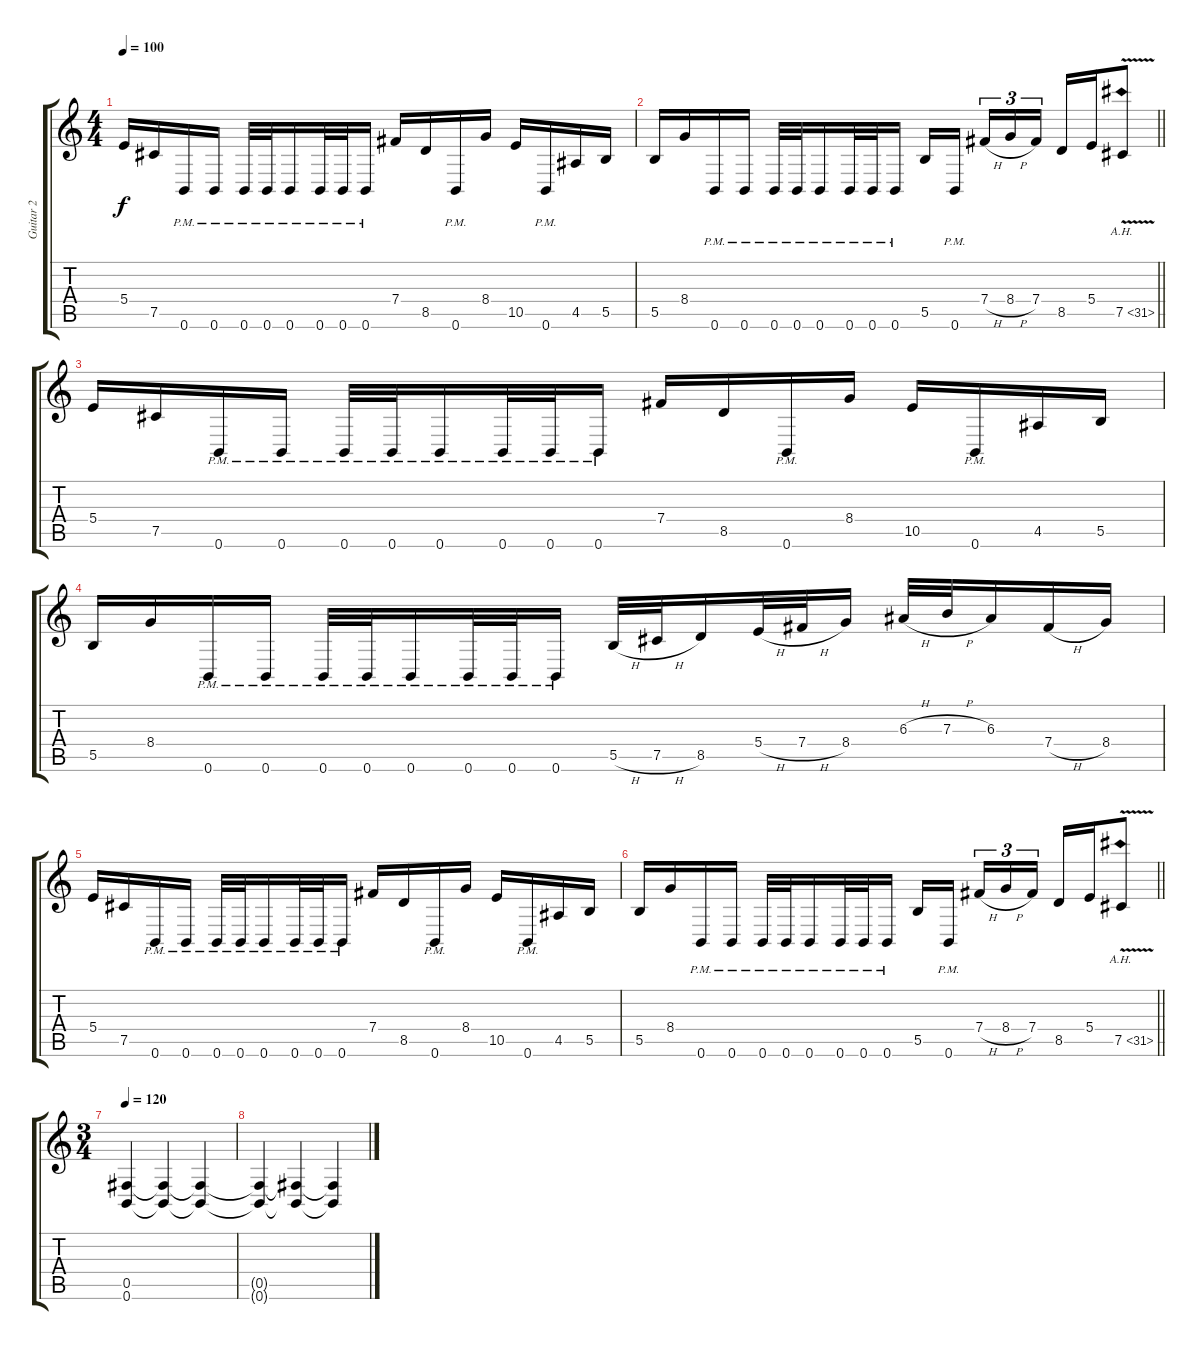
\track ("Guitar 2" "Guitar 2") {instrument distortionguitar}
\staff {score tabs}
\tuning (Db4 Ab3 E3 B2 Gb2 B1) {hide}
\ts (4 4)
\tempo 100
\clef g2
\ks c
5.4.16{dy f} 7.5.16 0.6{pm}.16 0.6{pm}.16 0.6{pm}.32 0.6{pm}.32 0.6{pm}.16 0.6{pm}.32 0.6{pm}.32 0.6{pm}.16 7.4.16 8.5.16 0.6{pm}.16 8.4.16 10.5.16 0.6{pm}.16 4.5.16 5.5.16 |
\barLineRight lightlight
5.5.16 8.4.16 0.6{pm}.16 0.6{pm}.16 0.6{pm}.32 0.6{pm}.32 0.6{pm}.16 0.6{pm}.32 0.6{pm}.32 0.6{pm}.16 5.5.16 0.6{pm}.16{beam splitsecondary} 7.4{h}.16{tu (3 2)} 8.4{h}.16{tu (3 2)} 7.4.16{tu (3 2)} 8.5.16 5.4.16 7.5{ah 24 v}.8 |
5.4.16 7.5.16 0.6{pm}.16 0.6{pm}.16 0.6{pm}.32 0.6{pm}.32 0.6{pm}.16 0.6{pm}.32 0.6{pm}.32 0.6{pm}.16 7.4.16 8.5.16 0.6{pm}.16 8.4.16 10.5.16 0.6{pm}.16 4.5.16 5.5.16 |
5.5.16 8.4.16 0.6{pm}.16 0.6{pm}.16 0.6{pm}.32 0.6{pm}.32 0.6{pm}.16 0.6{pm}.32 0.6{pm}.32 0.6{pm}.16 5.5{h}.32 7.5{h}.32 8.5.16 5.4{h}.32 7.4{h}.32 8.4.16 6.3{h}.32 7.3{h}.32 6.3.16 7.4{h}.16 8.4.16 |
5.4.16 7.5.16 0.6{pm}.16 0.6{pm}.16 0.6{pm}.32 0.6{pm}.32 0.6{pm}.16 0.6{pm}.32 0.6{pm}.32 0.6{pm}.16 7.4.16 8.5.16 0.6{pm}.16 8.4.16 10.5.16 0.6{pm}.16 4.5.16 5.5.16 |
\barLineRight lightlight
5.5.16 8.4.16 0.6{pm}.16 0.6{pm}.16 0.6{pm}.32 0.6{pm}.32 0.6{pm}.16 0.6{pm}.32 0.6{pm}.32 0.6{pm}.16 5.5.16 0.6{pm}.16{beam splitsecondary} 7.4{h}.16{tu (3 2)} 8.4{h}.16{tu (3 2)} 7.4.16{tu (3 2)} 8.5.16 5.4.16 7.5{ah 24 v}.8 |
\ts (3 4)
\tempo 120
(0.5 0.6).4 (0.5{t} 0.6{t}).4 (0.5{t} 0.6{t}).4 |
(0.5{t} 0.6{t}).4 (0.5{t} 0.6{t}).4 (0.5{t} 0.6{t}).4
